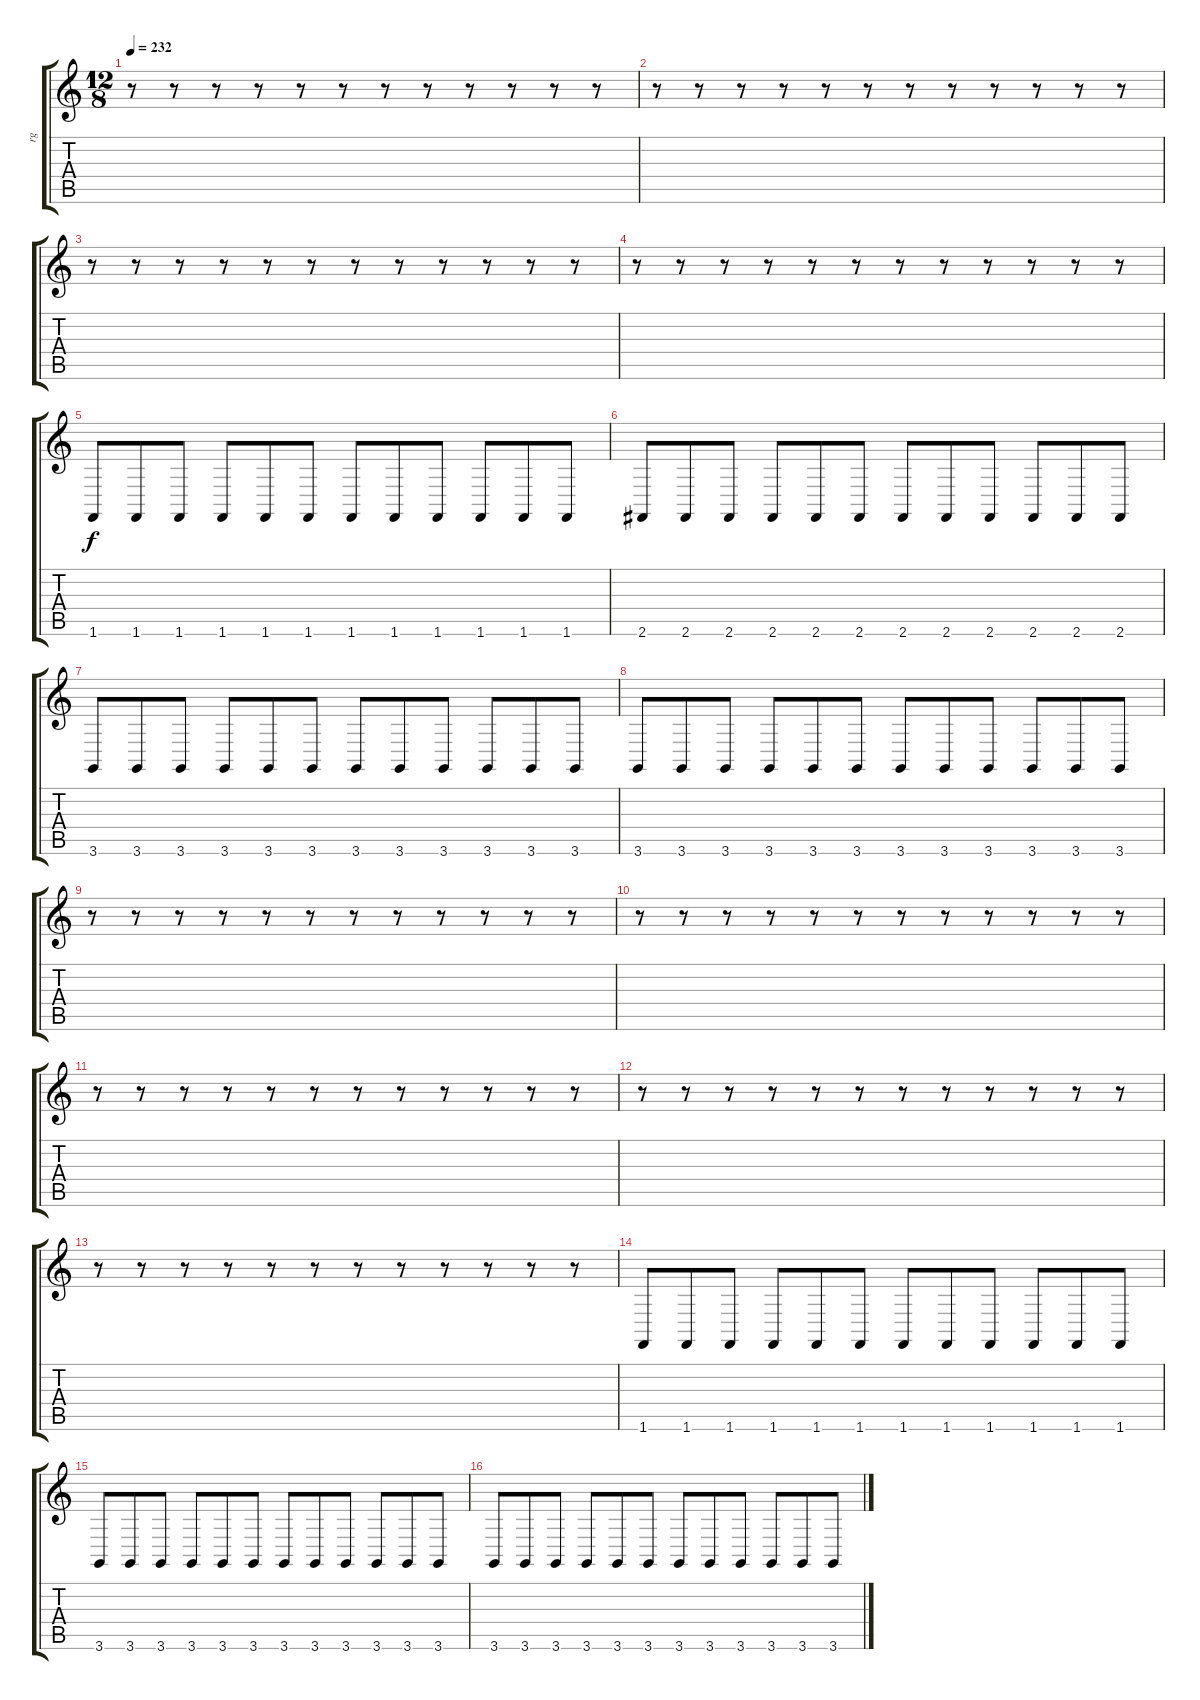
\track ("rg" "rg") {instrument lead5charang}
\staff {score tabs}
\tuning (E4 B3 G3 D3 A2 E2) {hide}
\ts (12 8)
\tempo 232
\clef g2
\ks c
r.8{dy f} r.8 r.8 r.8 r.8 r.8 r.8 r.8 r.8 r.8 r.8 r.8 |
r.8 r.8 r.8 r.8 r.8 r.8 r.8 r.8 r.8 r.8 r.8 r.8 |
r.8 r.8 r.8 r.8 r.8 r.8 r.8 r.8 r.8 r.8 r.8 r.8 |
r.8 r.8 r.8 r.8 r.8 r.8 r.8 r.8 r.8 r.8 r.8 r.8 |
1.6.8 1.6.8 1.6.8 1.6.8 1.6.8 1.6.8 1.6.8 1.6.8 1.6.8 1.6.8 1.6.8 1.6.8 |
2.6.8 2.6.8 2.6.8 2.6.8 2.6.8 2.6.8 2.6.8 2.6.8 2.6.8 2.6.8 2.6.8 2.6.8 |
3.6.8 3.6.8 3.6.8 3.6.8 3.6.8 3.6.8 3.6.8 3.6.8 3.6.8 3.6.8 3.6.8 3.6.8 |
3.6.8 3.6.8 3.6.8 3.6.8 3.6.8 3.6.8 3.6.8 3.6.8 3.6.8 3.6.8 3.6.8 3.6.8 |
r.8 r.8 r.8 r.8 r.8 r.8 r.8 r.8 r.8 r.8 r.8 r.8 |
r.8 r.8 r.8 r.8 r.8 r.8 r.8 r.8 r.8 r.8 r.8 r.8 |
r.8 r.8 r.8 r.8 r.8 r.8 r.8 r.8 r.8 r.8 r.8 r.8 |
r.8 r.8 r.8 r.8 r.8 r.8 r.8 r.8 r.8 r.8 r.8 r.8 |
r.8 r.8 r.8 r.8 r.8 r.8 r.8 r.8 r.8 r.8 r.8 r.8 |
1.6.8 1.6.8 1.6.8 1.6.8 1.6.8 1.6.8 1.6.8 1.6.8 1.6.8 1.6.8 1.6.8 1.6.8 |
3.6.8 3.6.8 3.6.8 3.6.8 3.6.8 3.6.8 3.6.8 3.6.8 3.6.8 3.6.8 3.6.8 3.6.8 |
3.6.8 3.6.8 3.6.8 3.6.8 3.6.8 3.6.8 3.6.8 3.6.8 3.6.8 3.6.8 3.6.8 3.6.8
